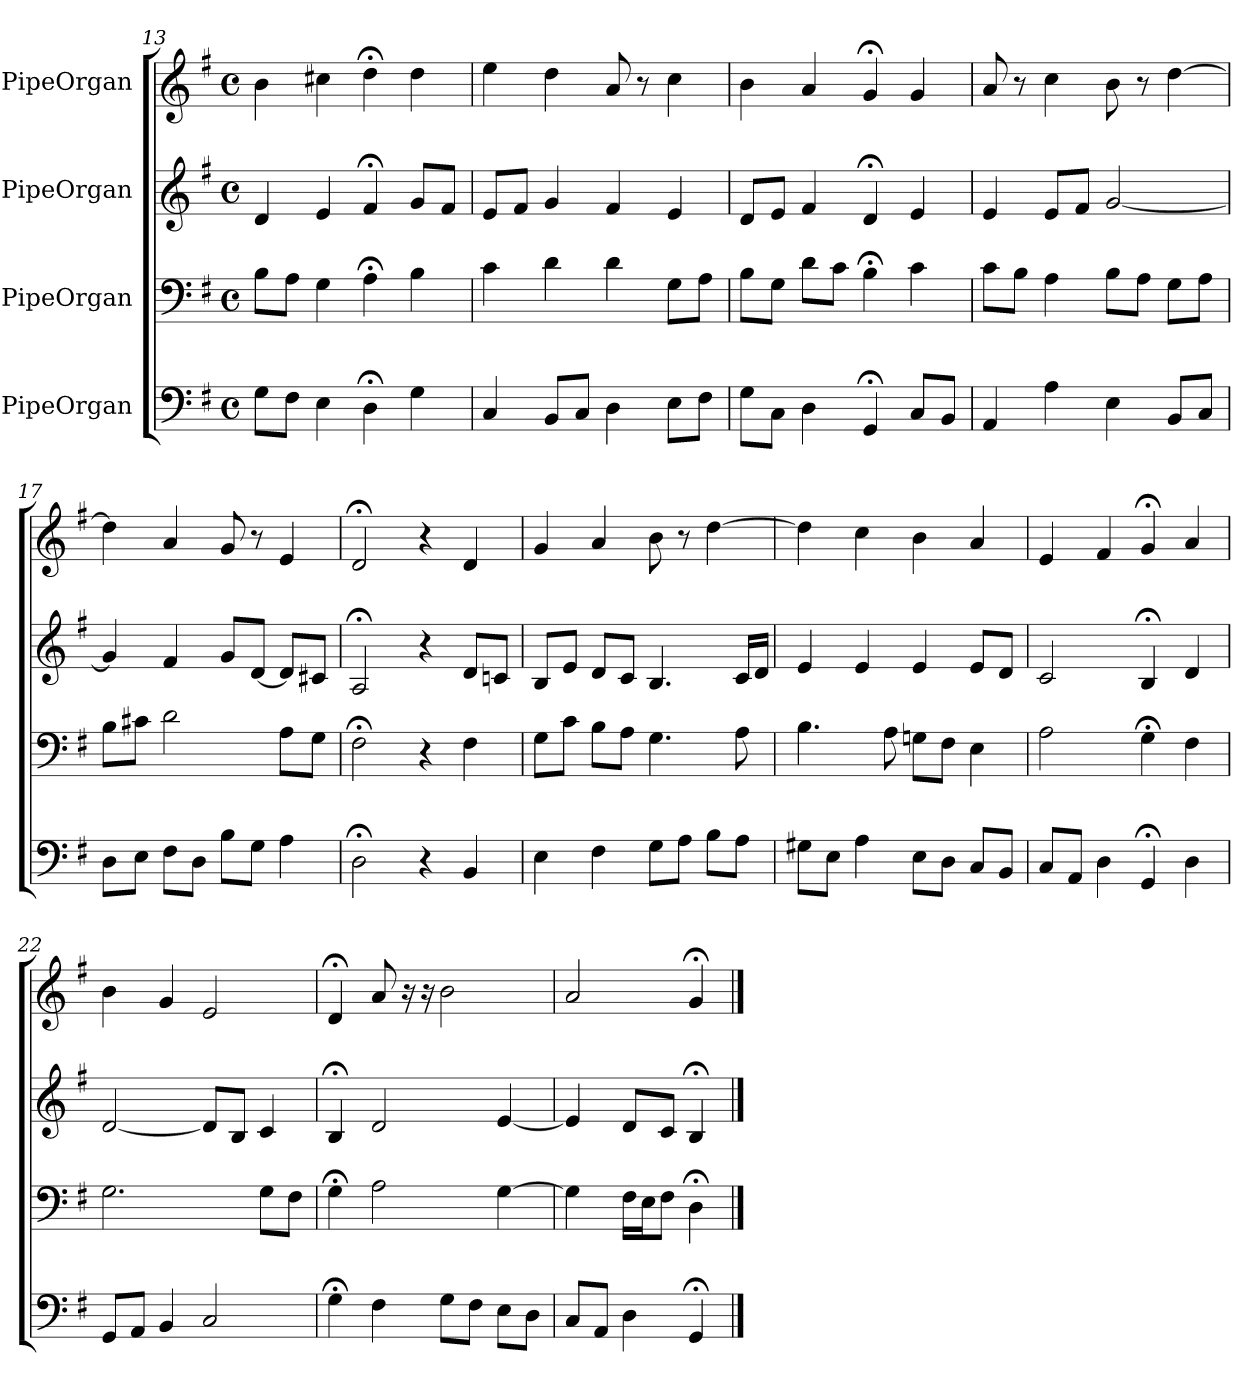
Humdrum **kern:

**kern	**kern	**kern	**kern
*part4	*part3	*part2	*part1
*staff4	*staff3	*staff2	*staff1
*I"PipeOrgan	*I"PipeOrgan	*I"PipeOrgan	*I"PipeOrgan
*clefF4	*clefF4	*clefG2	*clefG2
*k[f#]	*k[f#]	*k[f#]	*k[f#]
*G:	*G:	*G:	*G:
*M4/4	*M4/4	*M4/4	*M4/4
*met(c)	*met(c)	*met(c)	*met(c)
=13	=13	=13	=13
8G\L	8B\L	4d	4b
8F#\J	8A\J	.	.
4E	4G	4e	4cc#X
4D;<	4A;<	4f#;<	4dd;<
4G	4B	8g/L	4dd
.	.	8f#/J	.
=14	=14	=14	=14
4C	4c	8e/L	4ee
.	.	8f#/J	.
8BB/L	4d	4g	4dd
8C/J	.	.	.
4D	4d	4f#	8a
.	.	.	8r
8E\L	8G\L	4e	4cc
8F#\J	8A\J	.	.
=15	=15	=15	=15
8G\L	8B\L	8d/L	4b
8C\J	8G\J	8e/J	.
4D	8d\L	4f#	4a
.	8c\J	.	.
4GG;<	4B;<	4d;<	4g;<
8C/L	4c	4e	4g
8BB/J	.	.	.
=16	=16	=16	=16
4AA	8c\L	4e	8a
.	8B\J	.	8r
4A	4A	8e/L	4cc
.	.	8f#/J	.
4E	8B\L	[2g	8b
.	8A\J	.	8r
8BB/L	8G\L	.	[4dd
8C/J	8A\J	.	.
=17	=17	=17	=17
8D\L	8B\L	4g]	4dd]
8E\J	8c#X\J	.	.
8F#\L	2d	4f#	4a
8D\J	.	.	.
8B\L	.	8g/L	8g
8G\J	.	[8d/J	8r
4A	8A\L	8d/L]	4e
.	8G\J	8c#X/J	.
=18	=18	=18	=18
2D;<	2F#;<	2A;<	2d;<
4r	4r	4r	4r
4BB	4F#	8d/L	4d
.	.	8cn/J	.
=19	=19	=19	=19
4E	8G\L	8B/L	4g
.	8c\J	8e/J	.
4F#	8B\L	8d/L	4a
.	8A\J	8c/J	.
8G\L	4.G	4.B	8b
8A\J	.	.	8r
8B\L	.	.	[4dd
8A\J	8A	16c/LL	.
.	.	16d/JJ	.
=20	=20	=20	=20
8G#X\L	4.B	4e	4dd]
8E\J	.	.	.
4A	.	4e	4cc
.	8A	.	.
8E\L	8Gn\L	4e	4b
8D\J	8F#\J	.	.
8C/L	4E	8e/L	4a
8BB/J	.	8d/J	.
=21	=21	=21	=21
8C/L	2A	2c	4e
8AA/J	.	.	.
4D	.	.	4f#
4GG;<	4G;<	4B;<	4g;<
4D	4F#	4d	4a
=22	=22	=22	=22
8GG/L	2.G	[2d	4b
8AA/J	.	.	.
4BB	.	.	4g
2C	.	8d/L]	2e
.	.	8B/J	.
.	8G\L	4c	.
.	8F#\J	.	.
=23	=23	=23	=23
4G;<	4G;<	4B;<	4d;<
4F#	2A	2d	8a
.	.	.	16r
.	.	.	16r
8G\L	.	.	2b
8F#\J	.	.	.
8E\L	[4G	[4e	.
8D\J	.	.	.
=24	=24	=24	=24
8C/L	4G]	4e]	2a
8AA/J	.	.	.
4D	16F#\LL	8d/L	.
.	16E\J	.	.
.	8F#\J	8c/J	.
4GG;<	4D;<	4B;<	4g;<
==	==	==	==
*-	*-	*-	*-
